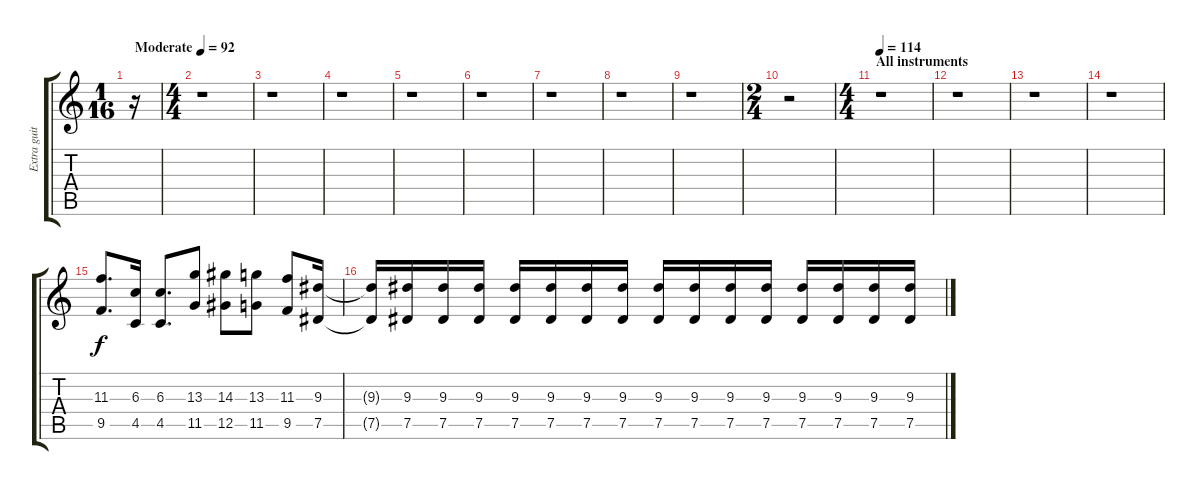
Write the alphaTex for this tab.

\track ("Extra guitar" "Extra guit") {instrument distortionguitar}
\staff {score tabs}
\tuning (Eb4 Bb3 Gb3 Db3 Ab2 Eb2) {hide}
\ts (1 16)
\tempo (92 "Moderate")
\clef g2
\ks c
r.16{dy f instrument distortionguitar} |
\ts (4 4)
r.1 |
r.1 |
r.1 |
r.1 |
r.1 |
r.1 |
r.1 |
r.1 |
\ts (2 4)
r.2 |
\ts (4 4)
\section ("" "All instruments")
\tempo 114
r.1 |
r.1 |
r.1 |
r.1 |
(11.3 9.5).8{d} (6.3 4.5).16 (6.3 4.5).8{d} (13.3 11.5).8 (14.3 12.5).8 (13.3 11.5).8 (11.3 9.5).8 (9.3 7.5).16 |
(9.3{t} 7.5{t}).16 (9.3 7.5).16 (9.3 7.5).16 (9.3 7.5).16 (9.3 7.5).16 (9.3 7.5).16 (9.3 7.5).16 (9.3 7.5).16 (9.3 7.5).16 (9.3 7.5).16 (9.3 7.5).16 (9.3 7.5).16 (9.3 7.5).16 (9.3 7.5).16 (9.3 7.5).16 (9.3{ss} 7.5{ss}).16
